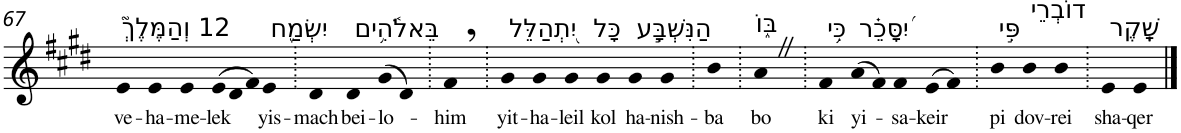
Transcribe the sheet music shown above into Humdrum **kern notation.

**kern	**text
*part1	*part1
*staff1	*staff1
*I"Piano	*
*I'Pno	*
!!LO:PB:g=z
*clefG2	*
*k[f#c#g#d#]	*
*E:	*
=67	=67
!LO:TX:a:t=12 וְהַמֶּלֶךְ֮	!
!	!LO:LY:b
4e	ve-
!	!LO:LY:b
4e	-ha-
!	!LO:LY:b
4e	-me-
*Xtuplet	*
!	!LO:LY:b
(>12e	-lek
12d#	.
12f#)	.
!LO:TX:a:t=יִשְׂמַ֪ח	!
!	!LO:LY:b
4e	yis-
=68.	=68.
!	!LO:LY:b
4d#	-mach
!LO:TX:a:t=בֵּאלֹ֫הִ֥ים	!
!	!LO:LY:b
4d#	bei-
!	!LO:LY:b
(>8g#	-lo-
8d#)	.
=69.	=69.
!	!LO:LY:b
4f#,	-him
=70.	=70.
!LO:TX:a:t=יִ֭תְהַלֵּל	!
!	!LO:LY:b
4g#	yit-
!	!LO:LY:b
4g#	-ha-
!	!LO:LY:b
4g#	-leil
!LO:TX:a:t=כָּל	!
!	!LO:LY:b
4g#	kol
!LO:TX:a:t=הַנִּשְׁבָּ֣ע	!
!	!LO:LY:b
4g#	ha-
!	!LO:LY:b
4g#	-nish-
=71.	=71.
!	!LO:LY:b
4b	-ba
=72.	=72.
!LO:TX:a:t=בּ֑וֹ	!
!	!LO:LY:b
4aZ	bo
=73.	=73.
!LO:TX:a:t=כִּ֥י	!
!	!LO:LY:b
4f#	ki
!LO:TX:a:t=יִ֝סָּכֵ֗ר	!
!	!LO:LY:b
(>8a	yi-
8f#)	.
!	!LO:LY:b
4f#	-sa-
!	!LO:LY:b
(>8e	-keir
8f#)	.
=74.	=74.
!LO:TX:a:t=פִּ֣י	!
!	!LO:LY:b
4b	pi
!LO:TX:a:t=דוֹבְרֵי	!
!	!LO:LY:b
4b	dov-
!	!LO:LY:b
4b	-rei
=75.	=75.
!LO:TX:a:t=שָֽׁקֶר	!
!	!LO:LY:b
4e	sha-
!	!LO:LY:b
4e	-qer
==	==
*-	*-
